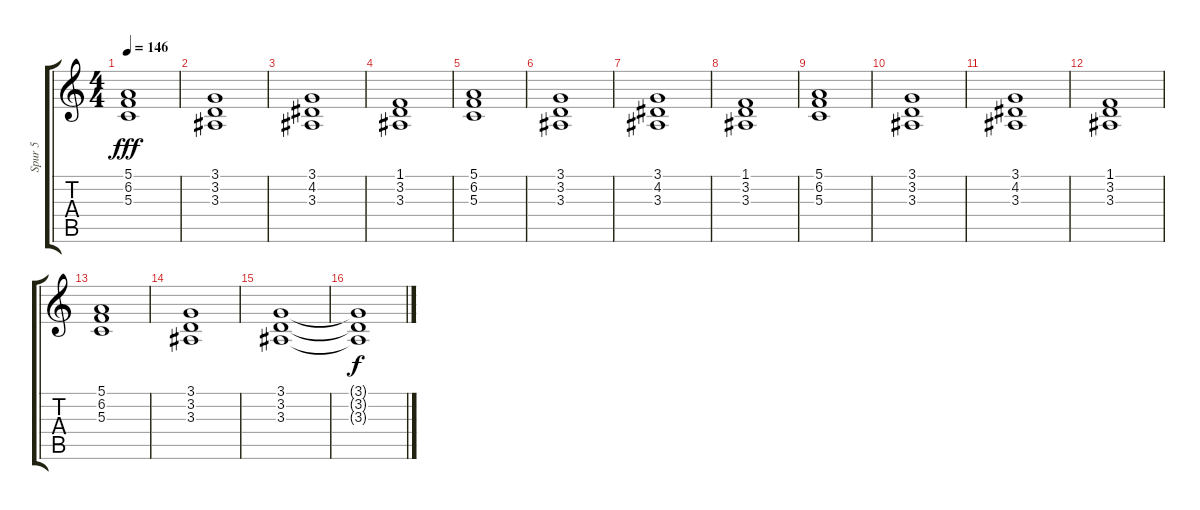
\track ("Spur 5" "Spur 5") {instrument pad8sweep}
\staff {score tabs}
\tuning (E4 B3 G3 D3 A2 E2) {hide}
\ts (4 4)
\tempo 146
\clef g2
\ks c
(5.1 6.2 5.3).1{dy fff} |
(3.1 3.2 3.3).1 |
(3.1 4.2 3.3).1 |
(1.1 3.2 3.3).1 |
(5.1 6.2 5.3).1 |
(3.1 3.2 3.3).1 |
(3.1 4.2 3.3).1 |
(1.1 3.2 3.3).1 |
(5.1 6.2 5.3).1 |
(3.1 3.2 3.3).1 |
(3.1 4.2 3.3).1 |
(1.1 3.2 3.3).1 |
(5.1 6.2 5.3).1 |
(3.1 3.2 3.3).1 |
(3.1 3.2 3.3).1 |
(3.1{t} 3.2{t} 3.3{t}).1{dy f}
